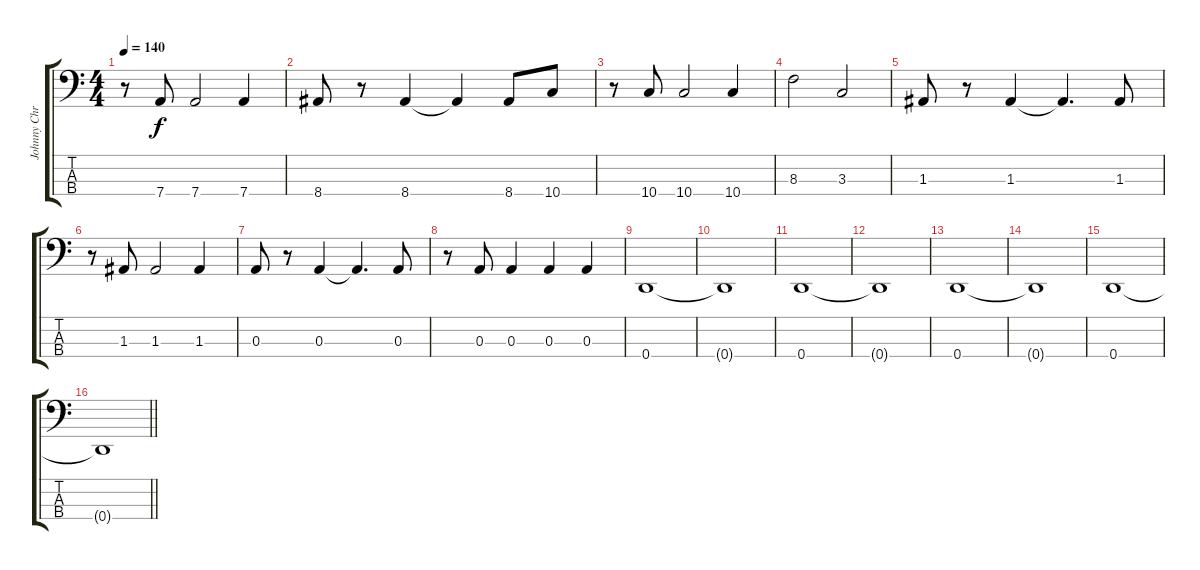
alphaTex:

\track ("Johnny Christ (Double)" "Johnny Chr") {instrument slapbass1}
\staff {score tabs}
\tuning (G2 D2 A1 D1) {hide}
\ts (4 4)
\tempo 140
\clef f4
\ks c
r.8{dy f} 7.4.8 7.4.2 7.4.4 |
8.4.8 r.8 8.4.4 8.4{t}.4 8.4.8 10.4.8 |
r.8 10.4.8 10.4.2 10.4.4 |
8.3.2 3.3.2 |
1.3.8 r.8 1.3.4 1.3{t}.4{d} 1.3.8 |
r.8 1.3.8 1.3.2 1.3.4 |
0.3.8 r.8 0.3.4 0.3{t}.4{d} 0.3.8 |
r.8 0.3.8 0.3.4 0.3.4 0.3.4 |
0.4.1 |
0.4{t}.1 |
0.4.1 |
0.4{t}.1 |
0.4.1 |
0.4{t}.1 |
0.4.1 |
\barLineRight lightlight
0.4{t}.1
